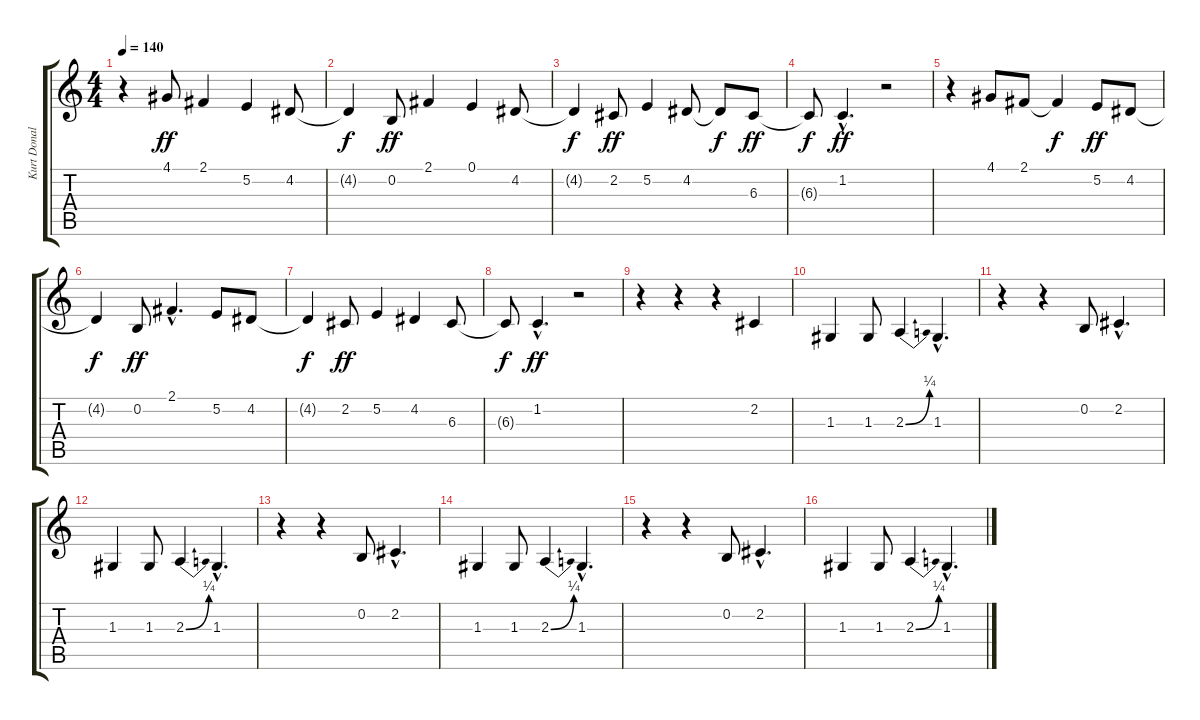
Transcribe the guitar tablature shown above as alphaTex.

\track ("Kurt Donald Cobain (Voix)" "Kurt Donal") {instrument tenorsax}
\staff {score tabs}
\tuning (E4 B3 G3 D3 A2 E2) {hide}
\ts (4 4)
\tempo 140
\clef g2
\ks c
r.4{dy ff} 4.1.8 2.1.4 5.2.4 4.2.8 |
4.2{t}.4{dy f} 0.2.8{dy ff} 2.1.4 0.1.4 4.2.8 |
4.2{t}.4{dy f} 2.2.8{dy ff} 5.2.4 4.2.8 4.2{t}.8{dy f} 6.3.8{dy ff} |
6.3{t}.8{dy f} 1.2{hac}.4{d dy ff} r.2 |
r.4 4.1.8 2.1.8 2.1{t}.4{dy f} 5.2.8{dy ff} 4.2.8 |
4.2{t}.4{dy f} 0.2.8{dy ff} 2.1{hac}.4{d} 5.2.8 4.2.8 |
4.2{t}.4{dy f} 2.2.8{dy ff} 5.2.4 4.2.4 6.3.8 |
6.3{t}.8{dy f} 1.2{hac}.4{d dy ff} r.2 |
r.4 r.4 r.4 2.2.4 |
1.3.4 1.3.8 2.3{be (bend 0 0 60 1)}.4 1.3{hac}.4{d} |
r.4 r.4 0.2.8 2.2{hac}.4{d} |
1.3.4 1.3.8 2.3{be (bend 0 0 60 1)}.4 1.3{hac}.4{d} |
r.4 r.4 0.2.8 2.2{hac}.4{d} |
1.3.4 1.3.8 2.3{be (bend 0 0 60 1)}.4 1.3{hac}.4{d} |
r.4 r.4 0.2.8 2.2{hac}.4{d} |
1.3.4 1.3.8 2.3{be (bend 0 0 60 1)}.4 1.3{hac}.4{d}
